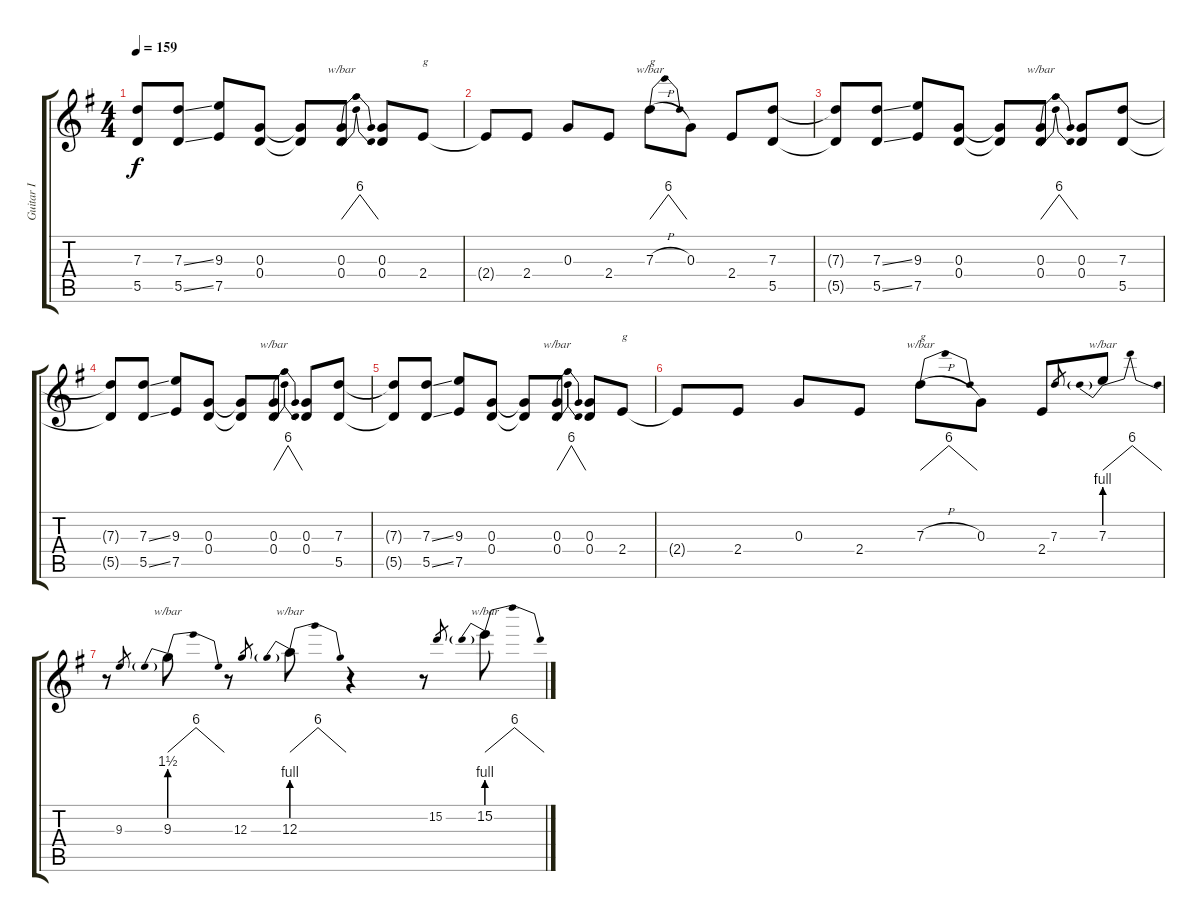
\track ("Guitar I" "Guitar I") {instrument distortionguitar}
\staff {score tabs}
\tuning (E4 B3 G3 D3 A2 E2) {hide}
\ts (4 4)
\tempo 159
\clef g2
\ks g
(7.3{t} 5.5{t}).8{dy f} (7.3{ss} 5.5{ss}).8 (9.3 7.5).8 (0.3 0.4).8 (0.3{t} 0.4{t}).8 (0.3 0.4).8{tbe (dip default 0 0 30 24 60 0)} (0.3 0.4).8 2.4.8{txt "g"} |
2.4{t}.8 2.4.8 0.3.8 2.4.8 7.3{h}.8{tbe (dip default 0 0 30 24 60 0) txt "g"} 0.3.8 2.4.8 (7.3 5.5).8 |
(7.3{t} 5.5{t}).8 (7.3{ss} 5.5{ss}).8 (9.3 7.5).8 (0.3 0.4).8 (0.3{t} 0.4{t}).8 (0.3 0.4).8{tbe (dip default 0 0 30 24 60 0)} (0.3 0.4).8 (7.3 5.5).8 |
(7.3{t} 5.5{t}).8 (7.3{ss} 5.5{ss}).8 (9.3 7.5).8 (0.3 0.4).8 (0.3{t} 0.4{t}).8 (0.3 0.4).8{tbe (dip default 0 0 30 24 60 0)} (0.3 0.4).8 (7.3 5.5).8 |
(7.3{t} 5.5{t}).8 (7.3{ss} 5.5{ss}).8 (9.3 7.5).8 (0.3 0.4).8 (0.3{t} 0.4{t}).8 (0.3 0.4).8{tbe (dip default 0 0 30 24 60 0)} (0.3 0.4).8 2.4.8{txt "g"} |
2.4{t}.8 2.4.8 0.3.8 2.4.8 7.3{h}.8{tbe (dip default 0 0 30 24 60 0) txt "g"} 0.3.8 2.4.8 7.3.8{gr} 7.3{be (prebend 0 4 60 4)}.8{tbe (dip default 0 0 30 24 60 0)} |
r.8 9.3.8{gr} 9.3{be (prebend 0 6 60 6)}.8{tbe (dip default 0 0 30 24 60 0)} r.8 12.3.8{gr} 12.3{be (prebend 0 4 60 4)}.8{tbe (dip default 0 0 30 24 60 0)} r.4 r.8 15.2.8{gr} 15.2{be (prebend 0 4 60 4)}.8{tbe (dip default 0 0 30 24 60 0)}
